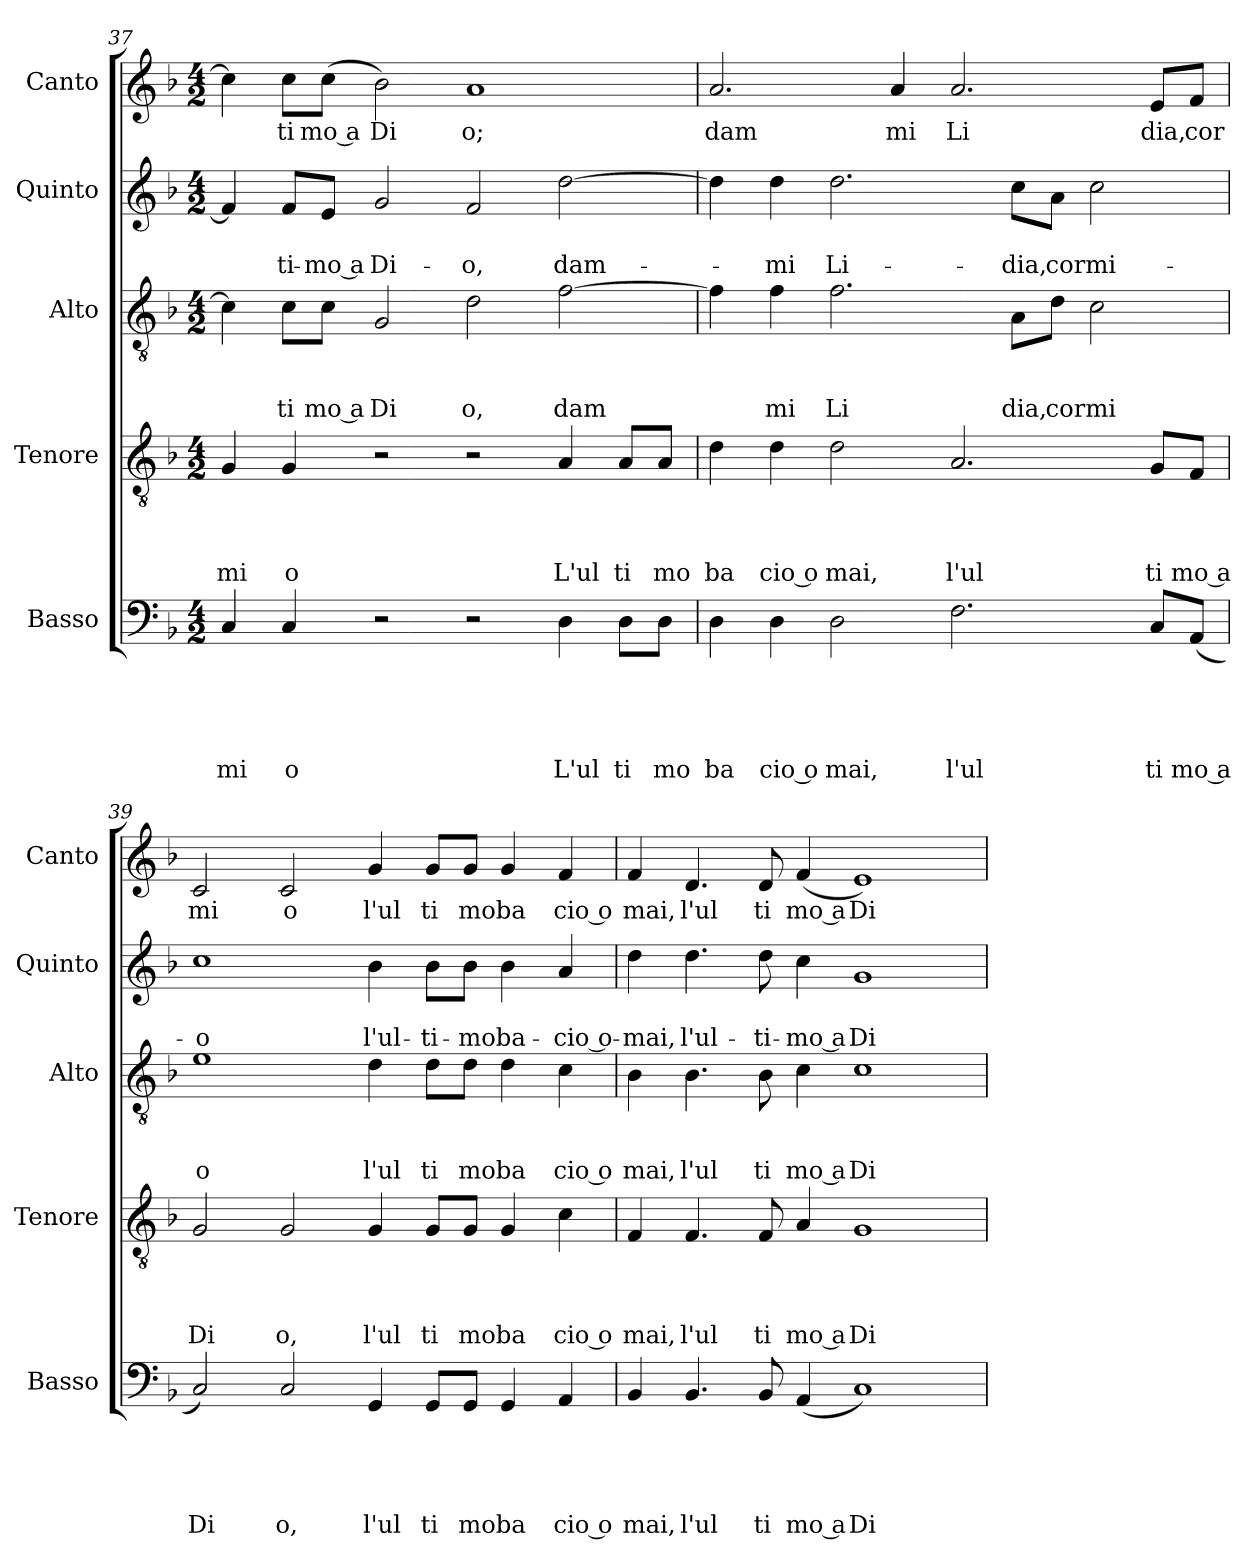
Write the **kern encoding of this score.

**kern	**text	**text	**text	**text	**text	**kern	**text	**text	**text	**text	**kern	**text	**text	**text	**kern	**text	**text	**kern	**text
*part5	*part5	*part5	*part5	*part5	*part5	*part4	*part4	*part4	*part4	*part4	*part3	*part3	*part3	*part3	*part2	*part2	*part2	*part1	*part1
*staff5	*staff5	*staff5	*staff5	*staff5	*staff5	*staff4	*staff4	*staff4	*staff4	*staff4	*staff3	*staff3	*staff3	*staff3	*staff2	*staff2	*staff2	*staff1	*staff1
*I"Basso	*	*	*	*	*	*I"Tenore	*	*	*	*	*I"Alto	*	*	*	*I"Quinto	*	*	*I"Canto	*
*I'Basso	*	*	*	*	*	*I'Tenore	*	*	*	*	*I'Alto	*	*	*	*I'Quinto	*	*	*I'Canto	*
!!LO:PB:g=z
*clefF4	*	*	*	*	*	*clefGv2	*	*	*	*	*clefGv2	*	*	*	*clefG2	*	*	*clefG2	*
*k[b-]	*	*	*	*	*	*k[b-]	*	*	*	*	*k[b-]	*	*	*	*k[b-]	*	*	*k[b-]	*
*F:	*	*	*	*	*	*F:	*	*	*	*	*F:	*	*	*	*F:	*	*	*F:	*
*M4/2	*	*	*	*	*	*M4/2	*	*	*	*	*M4/2	*	*	*	*M4/2	*	*	*M4/2	*
=37	=37	=37	=37	=37	=37	=37	=37	=37	=37	=37	=37	=37	=37	=37	=37	=37	=37	=37	=37
!	!	!	!	!	!LO:LY:b	!	!	!	!	!LO:LY:b	!	!	!	!	!	!	!	!	!
4C/	.	.	.	.	mi	4G/	.	.	.	mi	4c\]	.	.	.	4f/]	.	.	4cc\]	.
!	!	!	!	!	!LO:LY:b	!	!	!	!	!LO:LY:b	!	!	!	!LO:LY:b	!	!	!LO:LY:b	!	!LO:LY:b
4C/	.	.	.	.	o	4G/	.	.	.	o	8c\L	.	.	-ti	8f/L	.	-ti-	8cc\L	ti
!	!	!	!	!	!	!	!	!	!	!	!	!	!	!LO:LY:b:rj	!	!	!LO:LY:b:rj	!	!LO:LY:b:rj
.	.	.	.	.	.	.	.	.	.	.	8c\J	.	.	mo a	8e/J	.	-mo a	(<8cc\J	mo a
!	!	!	!	!	!	!	!	!	!	!	!	!	!	!LO:LY:b	!	!	!LO:LY:b	!	!LO:LY:b
2r	.	.	.	.	.	2r	.	.	.	.	2G/	.	.	Di	2g/	.	Di-	2b-\)	Di
!	!	!	!	!	!	!	!	!	!	!	!	!	!	!LO:LY:b	!	!	!LO:LY:b	!	!LO:LY:b
2r	.	.	.	.	.	2r	.	.	.	.	2d\	.	.	o,	2f/	.	-o,	1a	o;
!	!	!	!	!	!LO:LY:b	!	!	!	!	!LO:LY:b	!	!	!	!LO:LY:b	!	!	!LO:LY:b	!	!
4D\	.	.	.	.	L'ul	4A/	.	.	.	L'ul	[>2f\	.	.	dam	[>2dd\	.	dam-	.	.
!	!	!	!	!	!LO:LY:b	!	!	!	!	!LO:LY:b	!	!	!	!	!	!	!	!	!
8D\L	.	.	.	.	ti	8A/L	.	.	.	ti	.	.	.	.	.	.	.	.	.
!	!	!	!	!	!LO:LY:b	!	!	!	!	!LO:LY:b	!	!	!	!	!	!	!	!	!
8D\J	.	.	.	.	mo	8A/J	.	.	.	mo	.	.	.	.	.	.	.	.	.
=38	=38	=38	=38	=38	=38	=38	=38	=38	=38	=38	=38	=38	=38	=38	=38	=38	=38	=38	=38
!	!	!	!	!	!LO:LY:b	!	!	!	!	!LO:LY:b	!	!	!	!	!	!	!	!	!LO:LY:b
4D\	.	.	.	.	ba	4d\	.	.	.	ba	4f\]	.	.	.	4dd\]	.	.	2.a/	dam
!	!	!	!	!	!LO:LY:b:rj	!	!	!	!	!LO:LY:b:rj	!	!	!	!LO:LY:b	!	!	!LO:LY:b	!	!
4D\	.	.	.	.	cio o	4d\	.	.	.	cio o	4f\	.	.	mi	4dd\	.	-mi	.	.
!	!	!	!	!	!LO:LY:b	!	!	!	!	!LO:LY:b	!	!	!	!LO:LY:b	!	!	!LO:LY:b	!	!
2D\	.	.	.	.	mai,	2d\	.	.	.	mai,	2.f\	.	.	Li	2.dd\	.	Li-	.	.
!	!	!	!	!	!	!	!	!	!	!	!	!	!	!	!	!	!	!	!LO:LY:b
.	.	.	.	.	.	.	.	.	.	.	.	.	.	.	.	.	.	4a/	mi
!	!	!	!	!	!LO:LY:b	!	!	!	!	!LO:LY:b	!	!	!	!	!	!	!	!	!LO:LY:b
2.F\	.	.	.	.	l'ul	2.A/	.	.	.	l'ul	.	.	.	.	.	.	.	2.a/	Li
!	!	!	!	!	!	!	!	!	!	!	!	!	!	!LO:LY:b	!	!	!LO:LY:b	!	!
.	.	.	.	.	.	.	.	.	.	.	8A\L	.	.	dia,	8cc\L	.	-dia,	.	.
!	!	!	!	!	!	!	!	!	!	!	!	!	!	!LO:LY:b	!	!	!LO:LY:b	!	!
.	.	.	.	.	.	.	.	.	.	.	8d\J	.	.	cormi	8a\J	.	cormi-	.	.
.	.	.	.	.	.	.	.	.	.	.	2c\	.	.	.	2cc\	.	.	.	.
!	!	!	!	!	!LO:LY:b	!	!	!	!	!LO:LY:b	!	!	!	!	!	!	!	!	!LO:LY:b
8C/L	.	.	.	.	ti	8G/L	.	.	.	ti	.	.	.	.	.	.	.	8e/L	dia,
!	!	!	!	!	!LO:LY:b:rj	!	!	!	!	!LO:LY:b:rj	!	!	!	!	!	!	!	!	!LO:LY:b
(8AA/J	.	.	.	.	mo a	8F/J	.	.	.	mo a	.	.	.	.	.	.	.	8f/J	cor
=39	=39	=39	=39	=39	=39	=39	=39	=39	=39	=39	=39	=39	=39	=39	=39	=39	=39	=39	=39
!	!	!	!	!	!LO:LY:b	!	!	!	!	!LO:LY:b	!	!	!	!LO:LY:b	!	!	!LO:LY:b	!	!LO:LY:b
2C/)	.	.	.	.	Di	2G/	.	.	.	Di	1e	.	.	o	1cc	.	-o	2c/	mi
!	!	!	!	!	!LO:LY:b	!	!	!	!	!LO:LY:b	!	!	!	!	!	!	!	!	!LO:LY:b
2C/	.	.	.	.	o,	2G/	.	.	.	o,	.	.	.	.	.	.	.	2c/	o
!	!	!	!	!	!LO:LY:b	!	!	!	!	!LO:LY:b	!	!	!	!LO:LY:b	!	!	!LO:LY:b	!	!LO:LY:b
4GG/	.	.	.	.	l'ul	4G/	.	.	.	l'ul	4d\	.	.	l'ul	4b-\	.	l'ul-	4g/	l'ul
!	!	!	!	!	!LO:LY:b	!	!	!	!	!LO:LY:b	!	!	!	!LO:LY:b	!	!	!LO:LY:b	!	!LO:LY:b
8GG/L	.	.	.	.	ti	8G/L	.	.	.	ti	8d\L	.	.	ti	8b-\L	.	-ti-	8g/L	ti
!	!	!	!	!	!LO:LY:b	!	!	!	!	!LO:LY:b	!	!	!	!LO:LY:b	!	!	!LO:LY:b	!	!LO:LY:b
8GG/J	.	.	.	.	mo	8G/J	.	.	.	mo	8d\J	.	.	mo	8b-\J	.	-mo	8g/J	mo
!	!	!	!	!	!LO:LY:b	!	!	!	!	!LO:LY:b	!	!	!	!LO:LY:b	!	!	!LO:LY:b	!	!LO:LY:b
4GG/	.	.	.	.	ba	4G/	.	.	.	ba	4d\	.	.	ba	4b-\	.	ba-	4g/	ba
!	!	!	!	!	!LO:LY:b:rj	!	!	!	!	!LO:LY:b:rj	!	!	!	!LO:LY:b:rj	!	!	!LO:LY:b:rj	!	!LO:LY:b:rj
4AA/	.	.	.	.	cio o	4c\	.	.	.	cio o	4c\	.	.	cio o	4a/	.	-cio o-	4f/	cio o
=40	=40	=40	=40	=40	=40	=40	=40	=40	=40	=40	=40	=40	=40	=40	=40	=40	=40	=40	=40
!	!	!	!	!	!LO:LY:b	!	!	!	!	!LO:LY:b	!	!	!	!LO:LY:b	!	!	!LO:LY:b	!	!LO:LY:b
4BB-/	.	.	.	.	mai,	4F/	.	.	.	mai,	4B-\	.	.	mai,	4dd\	.	-mai,	4f/	mai,
!	!	!	!	!	!LO:LY:b	!	!	!	!	!LO:LY:b	!	!	!	!LO:LY:b	!	!	!LO:LY:b	!	!LO:LY:b
4.BB-/	.	.	.	.	l'ul	4.F/	.	.	.	l'ul	4.B-\	.	.	l'ul	4.dd\	.	l'ul-	4.d/	l'ul
!	!	!	!	!	!LO:LY:b	!	!	!	!	!LO:LY:b	!	!	!	!LO:LY:b	!	!	!LO:LY:b	!	!LO:LY:b
8BB-/	.	.	.	.	ti	8F/	.	.	.	ti	8B-\	.	.	ti	8dd\	.	-ti-	8d/	ti
!	!	!	!	!	!LO:LY:b:rj	!	!	!	!	!LO:LY:b:rj	!	!	!	!LO:LY:b:rj	!	!	!LO:LY:b:rj	!	!LO:LY:b:rj
(4AA/	.	.	.	.	mo a	4A/	.	.	.	mo a	4c\	.	.	mo a	4cc\	.	-mo a	(<4f/	mo a
!	!	!	!	!	!LO:LY:b	!	!	!	!	!LO:LY:b	!	!	!	!LO:LY:b	!	!	!LO:LY:b	!	!LO:LY:b
1C)	.	.	.	.	Di	1G	.	.	.	Di	(1c	.	.	Di	1g	.	Di-	1e)	Di
=	=	=	=	=	=	=	=	=	=	=	=	=	=	=	=	=	=	=	=
*-	*-	*-	*-	*-	*-	*-	*-	*-	*-	*-	*-	*-	*-	*-	*-	*-	*-	*-	*-
